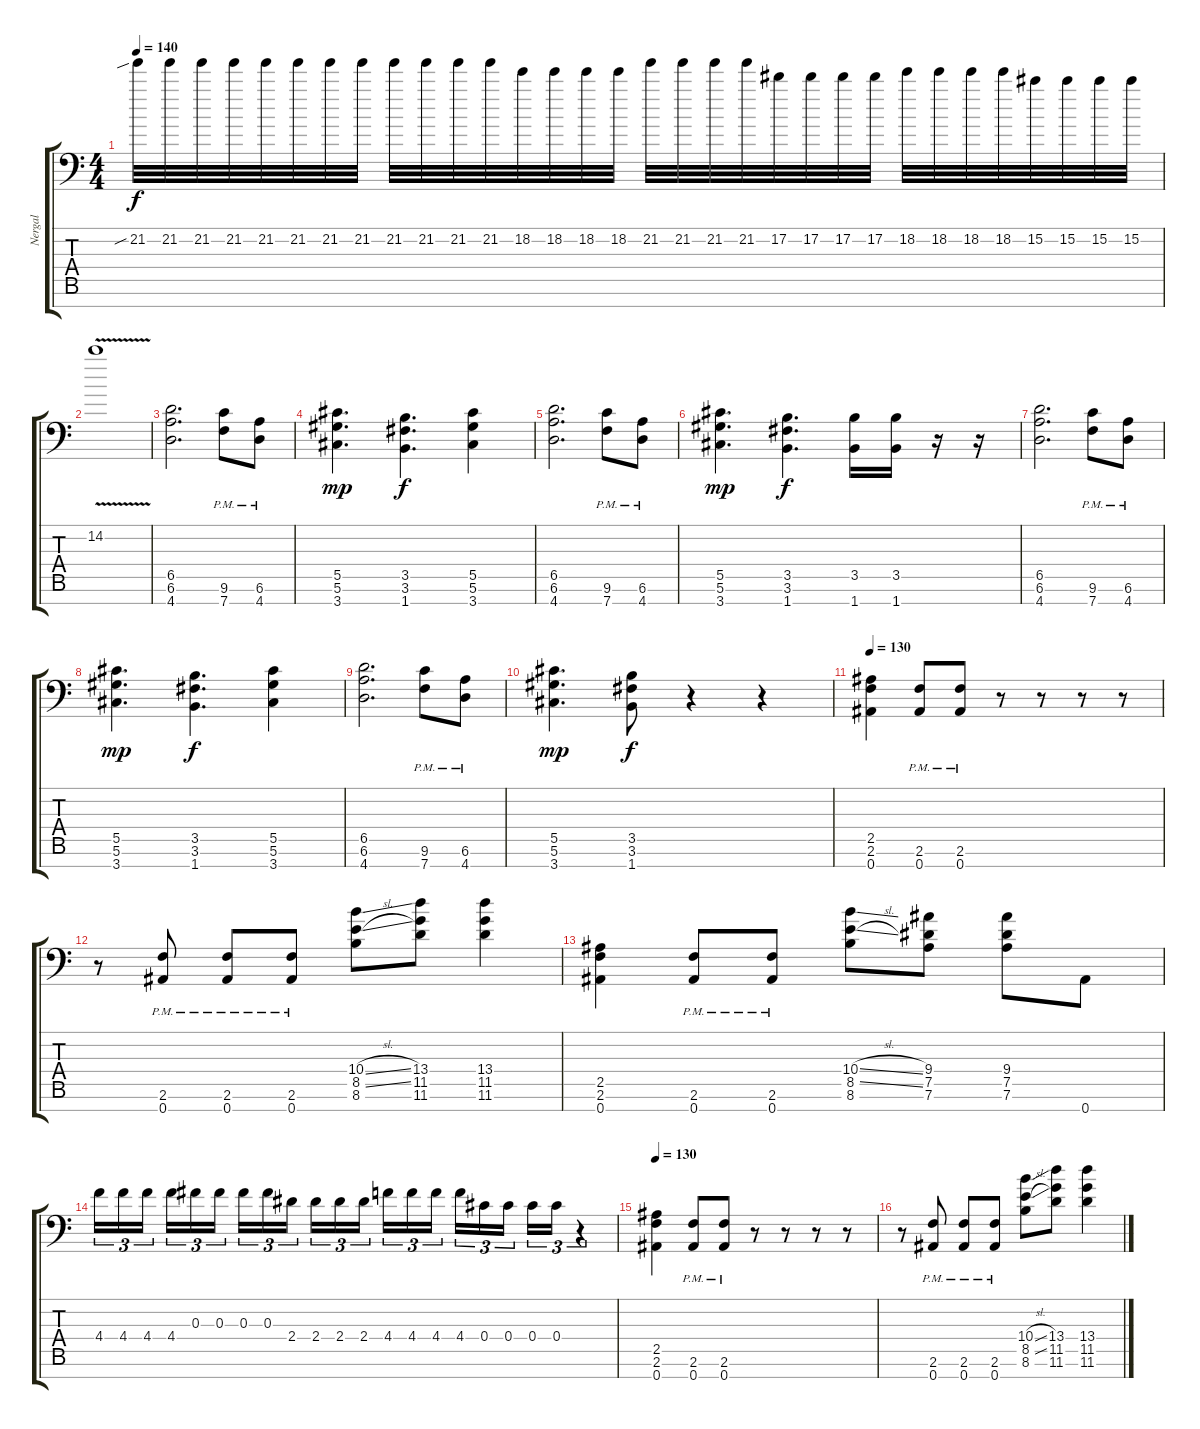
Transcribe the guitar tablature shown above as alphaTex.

\track ("Nergal" "Nergal") {instrument distortionguitar}
\staff {score tabs}
\tuning (Eb4 Bb3 Gb3 Db3 Ab2 Eb2 Bb1) {hide}
\ts (4 4)
\tempo 140
\clef f4
\ks c
21.2{sib}.32{dy f} 21.2.32 21.2.32 21.2.32 21.2.32 21.2.32 21.2.32 21.2.32 21.2.32 21.2.32 21.2.32 21.2.32 18.2.32 18.2.32 18.2.32 18.2.32 21.2.32 21.2.32 21.2.32 21.2.32 17.2.32 17.2.32 17.2.32 17.2.32 18.2.32 18.2.32 18.2.32 18.2.32 15.2.32 15.2.32 15.2.32 15.2.32 |
14.2{v}.1 |
(6.5 6.6 4.7).2{d} (9.6{pm} 7.7{pm}).8 (6.6{pm} 4.7{pm}).8 |
(5.5 5.6 3.7).4{d dy mp} (3.5 3.6 1.7).4{d dy f} (5.5 5.6 3.7).4 |
(6.5 6.6 4.7).2{d} (9.6{pm} 7.7{pm}).8 (6.6{pm} 4.7{pm}).8 |
(5.5 5.6 3.7).4{d dy mp} (3.5 3.6 1.7).4{d dy f} (3.5 1.7).16 (3.5 1.7).16 r.16 r.16 |
(6.5 6.6 4.7).2{d} (9.6{pm} 7.7{pm}).8 (6.6{pm} 4.7{pm}).8 |
(5.5 5.6 3.7).4{d dy mp} (3.5 3.6 1.7).4{d dy f} (5.5 5.6 3.7).4 |
(6.5 6.6 4.7).2{d} (9.6{pm} 7.7{pm}).8 (6.6{pm} 4.7{pm}).8 |
(5.5 5.6 3.7).4{d dy mp} (3.5 3.6 1.7).8{dy f} r.4 r.4 |
\tempo 130
(2.5 2.6 0.7).4{volume 16} (2.6{pm} 0.7{pm}).8 (2.6{pm} 0.7{pm}).8 r.8 r.8 r.8 r.8 |
r.8 (2.6{pm} 0.7{pm}).8 (2.6{pm} 0.7{pm}).8 (2.6{pm} 0.7{pm}).8 (10.4{sl} 8.5{sl} 8.6).8 (13.4 11.5 11.6).8 (13.4 11.5 11.6).4 |
(2.5 2.6 0.7).4 (2.6{pm} 0.7{pm}).8 (2.6{pm} 0.7{pm}).8 (10.4{sl} 8.5{sl} 8.6).8 (9.4 7.5 7.6).8 (9.4 7.5 7.6).8 0.7.8 |
4.4.16{tu (3 2)} 4.4.16{tu (3 2)} 4.4.16{tu (3 2) beam splitsecondary} 4.4.16{tu (3 2)} 0.3.16{tu (3 2)} 0.3.16{tu (3 2)} 0.3.16{tu (3 2)} 0.3.16{tu (3 2)} 2.4.16{tu (3 2) beam splitsecondary} 2.4.16{tu (3 2)} 2.4.16{tu (3 2)} 2.4.16{tu (3 2)} 4.4.16{tu (3 2)} 4.4.16{tu (3 2)} 4.4.16{tu (3 2) beam splitsecondary} 4.4.16{tu (3 2)} 0.4.16{tu (3 2)} 0.4.16{tu (3 2)} 0.4.16{tu (3 2)} 0.4.16{tu (3 2)} r.4{tu (3 2)} |
\tempo 130
(2.5 2.6 0.7).4{volume 16} (2.6{pm} 0.7{pm}).8 (2.6{pm} 0.7{pm}).8 r.8 r.8 r.8 r.8 |
r.8 (2.6{pm} 0.7{pm}).8 (2.6{pm} 0.7{pm}).8 (2.6{pm} 0.7{pm}).8 (10.4{sl} 8.5{sl} 8.6).8 (13.4 11.5 11.6).8 (13.4 11.5 11.6).4
